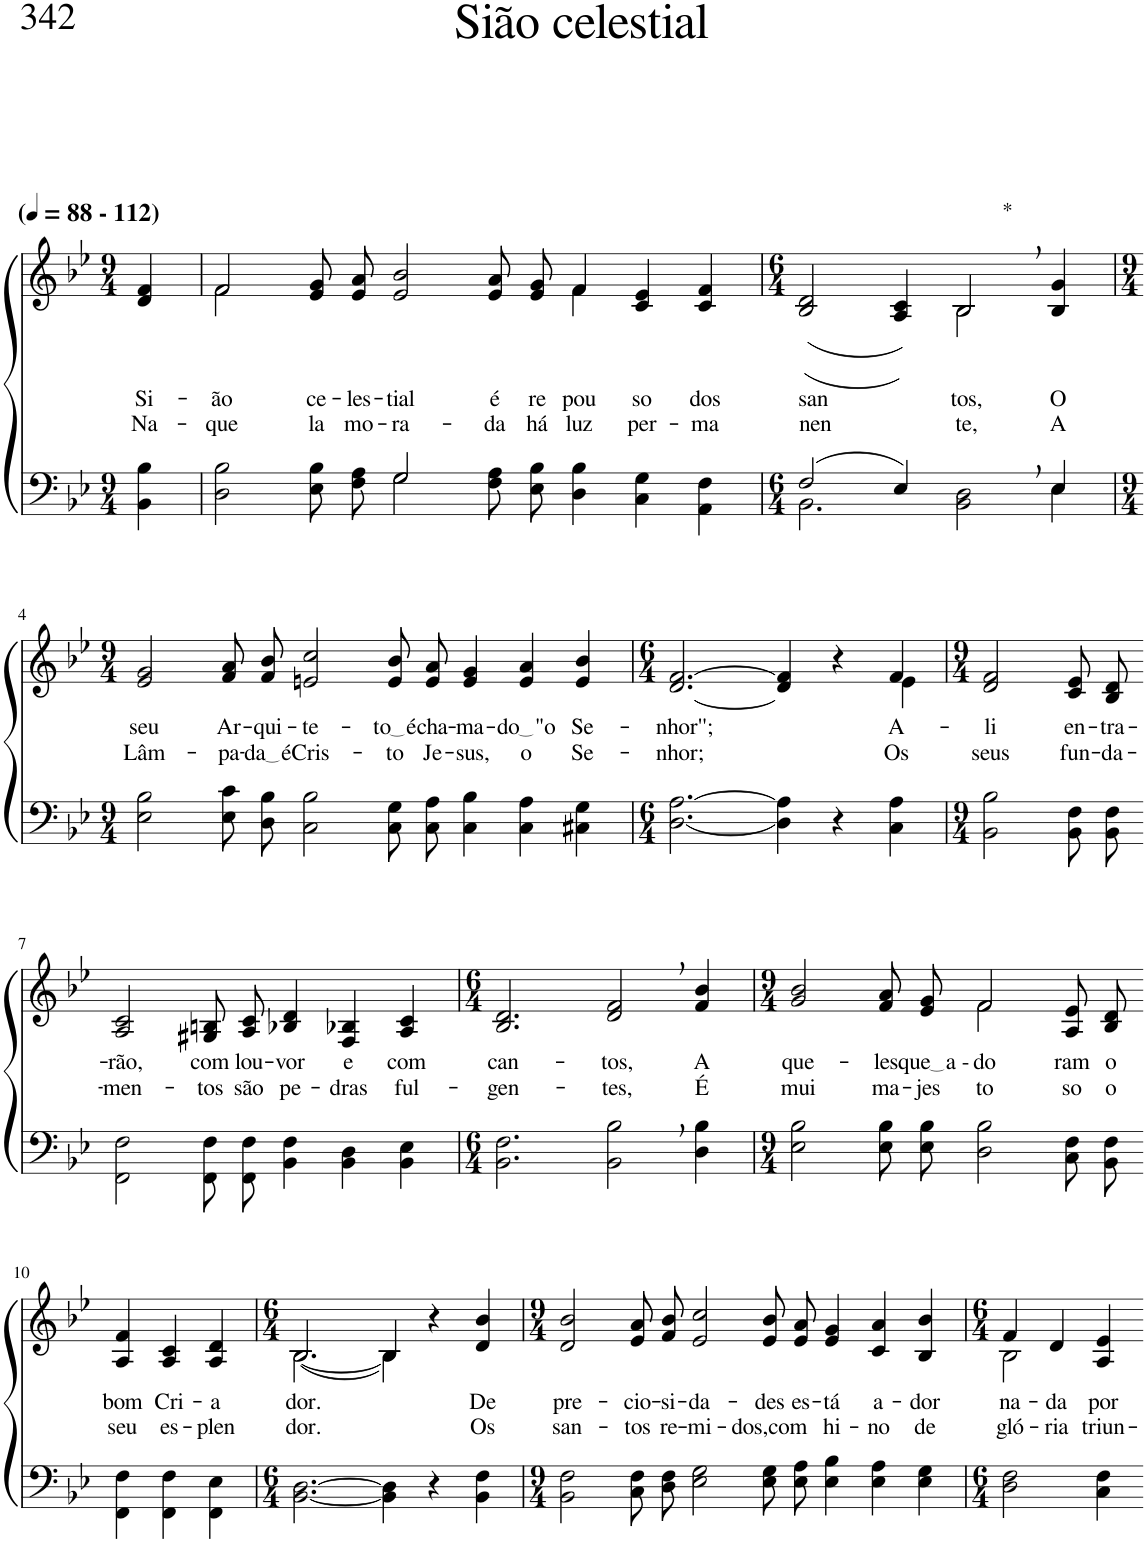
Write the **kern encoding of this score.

**kern	**kern	**text	**text
*part2	*part1	*part1	*part1
*staff2	*staff1	*staff1	*staff1
*I"Parte III e IV	*I"Parte I e II	*	*
*clefF4	*clefG2	*	*
*Trd-1c-2	*Trd-1c-2	*	*
*k[b-e-]	*k[b-e-]	*	*
*M9/4	*M9/4	*	*
*MM88	*MM88	*	*
=1	=1	=1	=1
!	!LO:TX:a:B:t=(	!	!
!	!LO:TX:a:B:t=- 112)	!	!
!	!	!LO:LY:b	!LO:LY:b
4BB-\ 4B-\	4d/ 4f/	Si-	Na-
=2	=2	=2	=2
*^	*	*	*
!	!	!	!LO:LY:b	!LO:LY:b
*	*	*^	*	*
2.ryy	2D\ 2B-\	2f\	2f/	-ão	-que-
!	!	!	!	!LO:LY:b	!LO:LY:b
.	8E-\ 8B-\L	1ryy	8e-/ 8g/L	ce-	-la
!	!	!	!	!LO:LY:b	!LO:LY:b
.	8F\ 8A\J	.	8e-/ 8a/J	-les-	mo-
!	!	!	!	!LO:LY:b	!LO:LY:b
2G/	2G\	.	2e-/ 2b-/	-tial	-ra-
!	!	!	!	!LO:LY:b	!LO:LY:b
1ryy	8F\ 8A\L	.	8e-/ 8a/L	é	-da
!	!	!	!	!LO:LY:b	!LO:LY:b
.	8E-\ 8B-\J	.	8e-/ 8g/J	re-	há
!	!	!	!	!LO:LY:b	!LO:LY:b
.	4D\ 4B-\	4f\	4f/	-pou-	luz
!	!	!	!	!LO:LY:b	!LO:LY:b
.	4C\ 4G\	2ryy	4c/ 4e-/	so	per-
!	!	!	!	!LO:LY:b	!LO:LY:b
.	4AA\ 4F\	.	4c/ 4f/	dos	-ma-
=3	=3	=3	=3	=3	=3
*M6/4	*	*M6/4	*	*	*
!	!	!	!	!LO:LY:b	!LO:LY:b
(2F/	2.BB-\	((2B-/ 2d/	2.ryy	-san-	-nen-
4E-/)	.	4A/ 4c/))	.	.	.
!	!	!LO:TX:a:t=*	!	!	!
!	!	!	!	!LO:LY:b	!LO:LY:b
2ryy	2BB-\ 2D\	2B-,/	2B-\	-tos,	-te,
!	!	!	!	!LO:LY:b	!LO:LY:b
4E-/	4E-\	4B-/ 4g/	4ryy	O	A
*v	*v	*	*	*	*
*	*v	*v	*	*
!!LO:LB:g=z
=4	=4	=4	=4
*M9/4	*M9/4	*	*
*^	*^	*	*
!	!	!	!	!LO:LY:b	!LO:LY:b
*v	*v	*	*	*	*
*	*v	*v	*	*
2E-\ 2B-\	2e-/ 2g/	seu	Lâm-
!	!	!LO:LY:b	!LO:LY:b
8E-\ 8c\L	8f/ 8a/L	Ar-	-pa-
!	!	!LO:LY:b	!LO:LY:b
8D\ 8B-\J	8f/ 8b-/J	-qui-	da é
!	!	!LO:LY:b	!LO:LY:b
2C\ 2B-\	2en/ 2cc/	-te-	Cris-
!	!	!LO:LY:b	!LO:LY:b
8C\ 8G\L	8e/ 8b-/L	to é	-to
!	!	!LO:LY:b	!LO:LY:b
8C\ 8A\J	8e/ 8a/J	cha-	Je-
!	!	!LO:LY:b	!LO:LY:b
4C\ 4B-\	4e/ 4g/	-ma-	-sus,
!	!	!LO:LY:b	!LO:LY:b
4C\ 4A\	4e/ 4a/	do "o	o
!	!	!LO:LY:b	!LO:LY:b
4C#X\ 4G\	4e/ 4b-/	Se-	Se-
=5	=5	=5	=5
*M6/4	*M6/4	*	*
!	!	!LO:LY:b	!LO:LY:b
*	*^	*	*
[2.D\ [2.A\	[2.d/ [2.f/	4ryy	-nhor'';	-nhor;
*	*v	*v	*	*
4D\] 4A\]	4d/] 4f/]	.	.
4r	4r	.	.
*	*^	*	*
!	!	!	!LO:LY:b	!LO:LY:b
4C\ 4A\	4f/	4e-\	-A-	Os
*	*v	*v	*	*
=6	=6	=6	=6
*M9/4	*M9/4	*	*
*	*^	*	*
!	!	!	!LO:LY:b	!LO:LY:b
*	*v	*v	*	*
2BB-\ 2B-\	2d/ 2f/	-li	seus
!	!	!LO:LY:b	!LO:LY:b
8BB-\ 8F\L	8c/ 8e-/L	en-	fun-
!	!	!LO:LY:b	!LO:LY:b
8BB-\ 8F\J	8B-/ 8d/J	-tra-	-da-
!!LO:LB:g=z
=7-	=7-	=7-	=7-
!	!	!LO:LY:b	!LO:LY:b
2FF\ 2F\	2A/ 2c/	-rão,	-men-
!	!	!LO:LY:b	!LO:LY:b
8FF/ 8F/L	8G#X/ 8Bn/L	com	-tos
!	!	!LO:LY:b	!LO:LY:b
8FF/ 8F/J	8A/ 8c/J	lou-	são
!	!	!LO:LY:b	!LO:LY:b
4BB-\ 4F\	4B-X/ 4d/	-vor	pe-
!	!	!LO:LY:b	!LO:LY:b
4BB-\ 4D\	4F/ 4B-X/	e	-dras
!	!	!LO:LY:b	!LO:LY:b
4BB-\ 4E-\	4A/ 4c/	com	ful-
=8	=8	=8	=8
*M6/4	*M6/4	*	*
!	!	!LO:LY:b	!LO:LY:b
2.BB-\ 2.F\	2.B-/ 2.d/	can-	-gen-
!	!	!LO:LY:b	!LO:LY:b
2BB-\, 2B-\,	2d/, 2f/,	-tos,	-tes,
!	!	!LO:LY:b	!LO:LY:b
4D\ 4B-\	4f/ 4b-/	A-	É
=9	=9	=9	=9
*M9/4	*M9/4	*	*
*	*^	*	*
!	!	!	!LO:LY:b	!LO:LY:b
2E-\ 2B-\	2.ryy	2g/ 2b-/	-que-	mui
!	!	!	!LO:LY:b	!LO:LY:b
8E-\ 8B-\L	.	8f/ 8a/L	-les	ma-
!	!	!	!LO:LY:b	!LO:LY:b
8E-\ 8B-\J	.	8e-/ 8g/J	que a -	-jes-
!	!	!	!LO:LY:b	!LO:LY:b
2D\ 2B-\	2f\	2f/	-do-	-to-
!	!	!	!LO:LY:b	!LO:LY:b
8C\ 8F\L	4ryy	8A/ 8e-/L	-ram	-so
!	!	!	!LO:LY:b	!LO:LY:b
8BB-\ 8F\J	.	8B-/ 8d/J	o	o
!!LO:LB:g=z
=10-	=10-	=10-	=10-	=10-
!	!	!	!LO:LY:b	!LO:LY:b
*	*v	*v	*	*
4FF\ 4F\	4A/ 4f/	bom	seu
!	!	!LO:LY:b	!LO:LY:b
4FF\ 4F\	4A/ 4c/	Cri-	es-
!	!	!LO:LY:b	!LO:LY:b
4FF\ 4E-\	4A/ 4d/	-a-	-plen-
=11	=11	=11	=11
*M6/4	*M6/4	*	*
*	*^	*	*
!	!	!	!LO:LY:b	!LO:LY:b
[2.BB-\ [2.D\	(2.B-/	[2.B-\	dor.	-dor.
4BB-\] 4D\]	4B-/	4B-\])	.	.
4r	4r	2ryy	.	.
!	!	!	!LO:LY:b	!LO:LY:b
4BB-\ 4F\	4d/ 4b-/	.	De	Os
*	*v	*v	*	*
=12	=12	=12	=12
*M9/4	*M9/4	*	*
!	!	!LO:LY:b	!LO:LY:b
2BB-\ 2F\	2d/ 2b-/	pre-	san-
!	!	!LO:LY:b	!LO:LY:b
8C\ 8F\L	8e-/ 8a/L	-cio-	-tos
!	!	!LO:LY:b	!LO:LY:b
8D\ 8F\J	8f/ 8b-/J	-si-	re-
!	!	!LO:LY:b	!LO:LY:b
2E-\ 2G\	2e-/ 2cc/	-da-	-mi-
!	!	!LO:LY:b	!LO:LY:b
8E-\ 8G\L	8e-/ 8b-/L	-des	-dos,com
!	!	!LO:LY:b	!
8E-\ 8A\J	8e-/ 8a/J	es-	.
!	!	!LO:LY:b	!LO:LY:b
4E-\ 4B-\	4e-/ 4g/	-tá	hi-
!	!	!LO:LY:b	!LO:LY:b
4E-\ 4A\	4c/ 4a/	a-	-no
!	!	!LO:LY:b	!LO:LY:b
4E-\ 4G\	4B-/ 4b-/	-dor-	de
=13	=13	=13	=13
*M6/4	*M6/4	*	*
*	*^	*	*
!	!	!	!LO:LY:b	!LO:LY:b
2D\ 2F\	4f/	2B-\	-na-	gló-
!	!	!	!LO:LY:b	!LO:LY:b
.	4d/	.	-da	-ria
!	!	!	!LO:LY:b	!LO:LY:b
4C\ 4F\	4A/ 4e-/	4ryy	por	triun-
*	*v	*v	*	*
=-	=-	=-	=-
*-	*-	*-	*-
